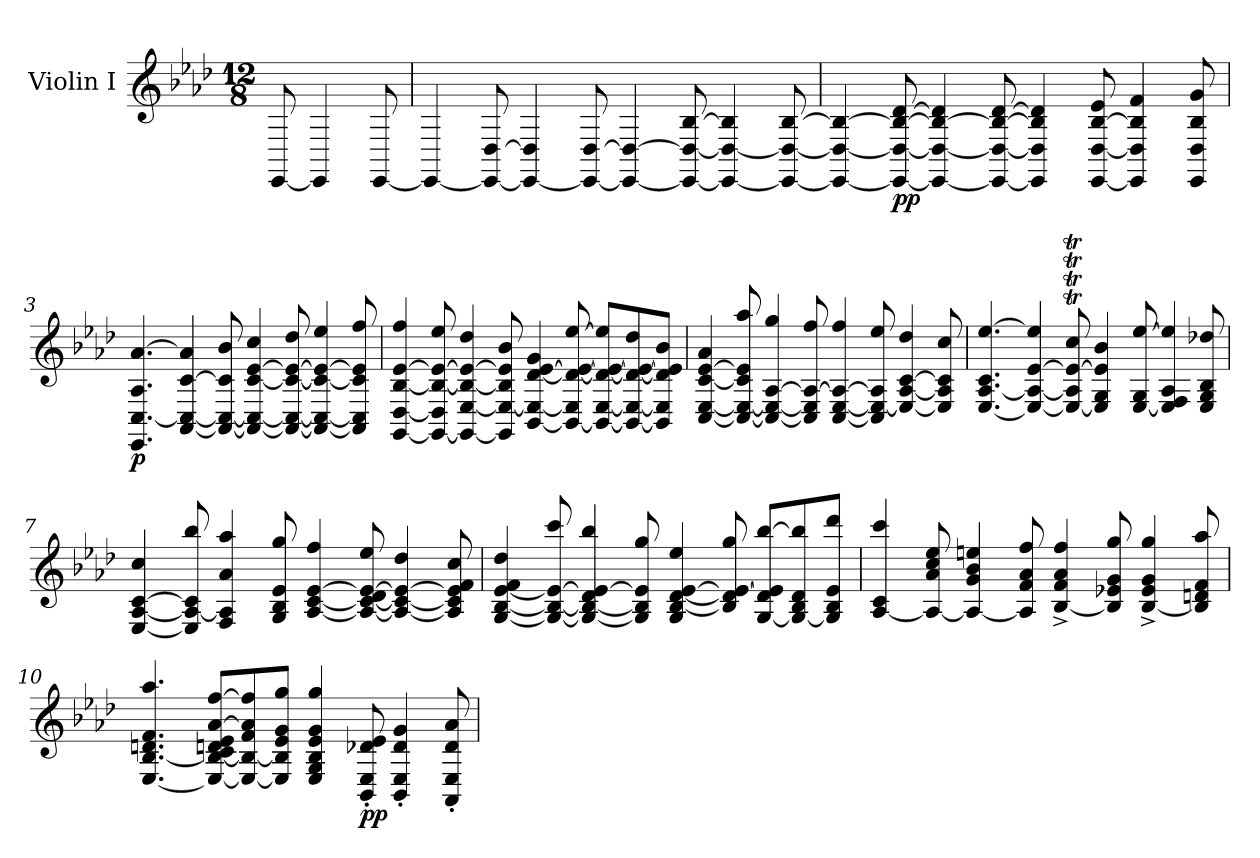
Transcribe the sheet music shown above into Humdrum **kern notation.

**kern	**dynam
*part1	*part1
*staff1	*staff1
*I"Violin I	*
*I'Vln	*
*clefG2	*
*k[b-e-a-d-]	*
*A-:	*
*M12/8	*
*MM60	*
=	=
[8EE-	.
4EE-]	.
[8EE-	.
=1	=1
4EE-_	.
8EE-_ [8D-	.
4EE-_ 4D-]	.
8EE-_ [8D-	.
4EE-_ 4D-_	.
8EE-_ 8D-_ [8B-	.
4EE-_ 4D-_ 4B-]	.
8EE-_ 8D-_ [8B-	.
=2	=2
4EE-_ 4D-_ 4B-_	.
8EE-_ 8D-_ 8B-_ [8d-	pp
4EE-_ 4D-_ 4B-_ 4d-]	.
8EE-_ 8D-_ 8B-_ [8d-	.
4EE-] 4D-] 4B-] 4d-]	.
[8EE- [8D- [8B- 8e-	.
4EE-] 4D-] 4B-] 4f	.
8EE- 8D- 8B- 8g	.
=3	=3
4.EE- [4.C 4.A- [4.a-	p
[4AA- 4C_ [4c 4a-]	.
8AA-_ 8C_ 8c] 8b-	.
4AA-_ 4C_ [4c [4e- 4cc	.
8AA-_ 8C_ 8c_ 8e-_ 8dd-	.
4AA-_ 4C_ 4c_ 4e-_ 4ee-	.
8AA-] 8C] 8c] 8e-] 8ff	.
=4	=4
[4GG [4D- [4B- [4e- 4ff	.
8GG_ 8D-] 8B-_ 8e-_ 8ee-	.
4GG_ [4E- 4B-_ 4e-_ 4dd-	.
8GG] 8E-_ 8B-] 8e-] 8b-	.
[4BB- 4E-_ [4d- [4e- 4g	.
8BB-_ 8E-] 8d-_ 8e-_ [8ee-	.
8BB-_ [8E- 8d-_ 8e-_ 8ee-]L	.
8BB-_ 8E-_ 8d-_ 8e-_ 8dd-	.
8BB-] 8E-] 8d-] 8e-] 8b-J	.
=5	=5
[4C [4E- [4c [4e- 4a-	.
8C_ 8E-_ 8c] 8e-] 8aa-	.
4C_ 4E-_ [4A- 4gg	.
8C] 8E-] 8A-_ 8ff	.
[4C [4E- 4A-_ 4ff	.
8C] 8E-_ 8A-] 8ee-	.
4E-_ [4A- [4c 4dd-	.
8E-] 8A-] 8c] 8cc	.
=6	=6
[4.E- [4.A- 4.c [4.ee-	.
4E-_ 4A-_ [4e- 4ee-]	.
8E-_T 8A-]T 8e-_T 8ccT	.
4E-] 4G 4e-] 4b-	.
[8E- 8G [8ee-	.
4E-] 4F 4A- 4ee-]	.
8E- 8G 8B- 8dd-	.
=7	=7
[4E- [4A- [4c 4cc	.
8E-] 8A-_ 8c] 8bb-	.
4F 4A-] 4a- 4aa-	.
8G 8B- 8e- 8gg	.
[4A- [4c [4e- 4ff	.
8A-_ 8c_ 8d- 8e-_ 8ee-	.
4A-_ 4c_ 4e-_ 4dd-	.
8A-] 8c] 8e-] 8f 8cc	.
=8	=8
[4G [4B- [4e- 4f 4dd-	.
8G_ 8B-_ 8e-_ 8ccc	.
4G_ 4B-_ 4d- 4e-_ 4bb-	.
8G] 8B-] 8e-] 8gg	.
4G [4B- [4d- [4e- 4ee-	.
8B-] 8d-] 8e-_ 8gg	.
[8G 8d- 8e-] [8bb-L	.
8G_ 8B- 8d- 8bb-]	.
8G] 8B- 8e- 8ddd-J	.
=9	=9
[4A- 4c 4ccc	.
8A-_ 8a- 8cc 8ee-	.
4A-_ 4g 4b- 4een	.
8A-] 8f 8a- 8ff	.
[4B-^ 4f^ 4a-^ 4ff^	.
8B-] 8e-X 8g 8gg	.
[4B-^ 4e-^ 4g^ 4gg^	.
8B-] 8dn 8f 8aa-	.
=10	=10
[4.E- [4.B- 4.dn 4.f 4.aa-	.
8E-_ 8B-_ 8c 8dn 8e- [8a- [8ffL	.
8E-_ 8B-_ 8f 8a-] 8ff]	.
8E-] 8B-] 8e- 8g 8ggJ	.
4E- 4G 4B- 4e- 4g 4gg	.
8BB-' 8E-' 8d-X' 8e-'	pp
4BB-' 4E-' 4d-' 4g'	.
8AA-' 8E-' 8d-' 8a-'	.
=	=
*-	*-
